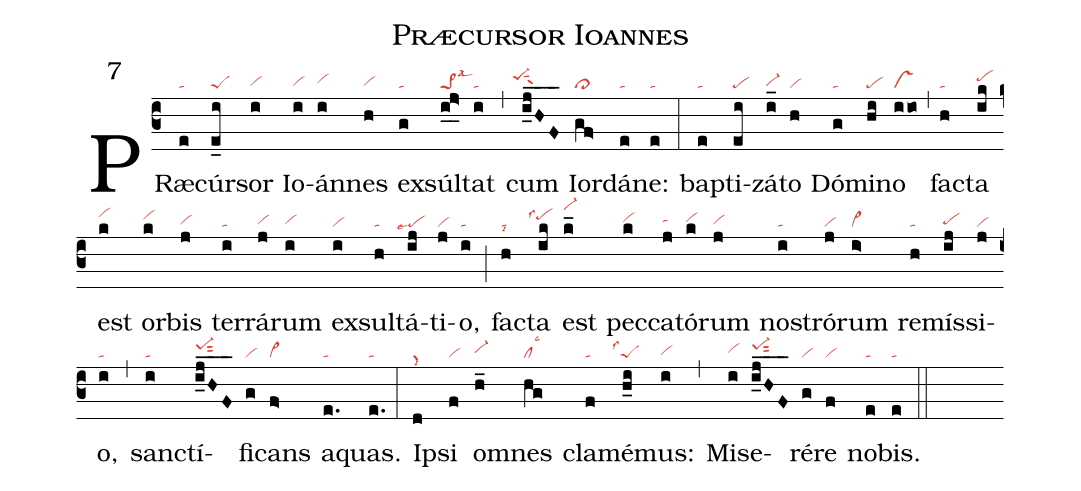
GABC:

name: Præcursor Ioannes;
mode: 7;
nabc-lines: 1;
%%
(c3)
PRæ(e|ta)cúr(e_i|peS)sor(i|vihg) Io(i|vihg)án(i|vihh)nes(h|vihg) ex(g|ta)súl(i_0j>_0|pe>1lsal3)tat(i|ta) (,)
cum(i_j_H_F_|```pe-1hisut1suw1) Ior(gf>|cl>)dá(e|ta)ne:(e|ta) (:)
bap(e|ta)ti(ei|pe)zá(i_|vi-hg)to(h|vi) Dó(g|ta)mi(hi|pe)no(iio|vs) (,)
fac(h|ta)ta(ik|pehi) est(k|vihj) or(k|vihi)bis(j|vihg) ter(i|ta)rá(j|vihg)rum(i|vihg) ex(i|vi)sul(h|ta)tá(ij|```pelse7)ti(j|vi)o,(i|ta) (;)
fac(h|talsi8)ta(ik|```pehilss4) est(k_|vi-hm) pec(k|vihh)ca(j|tahh)tó(k|vihh)rum(j|vihg) no(i|ta)stró(j|vi)rum(i>|vi>) re(h|ta)míss(ij|pehg)i(j|vi)o,(i|ta) (,)
san(i|ta)ctí(i_j_H_F_|pe-1hisut2)fi(g|vi)cans(f>|vi>) a(e.|ta)quas.(e.|ta) (:)
Ip(d|grlsi8)si(f|vi) o(h_|vi-hh)mnes(hg|cllsc3) cla(f|ta)mé(h_i|```peSlss1)mus:(i|vihg) (,)
Mi(i|vihh)se(i_j_H_F_|pe-1hisut2)ré(g|vi)re(f|vi) no(e|ta)bis.(e|ta) (::)
